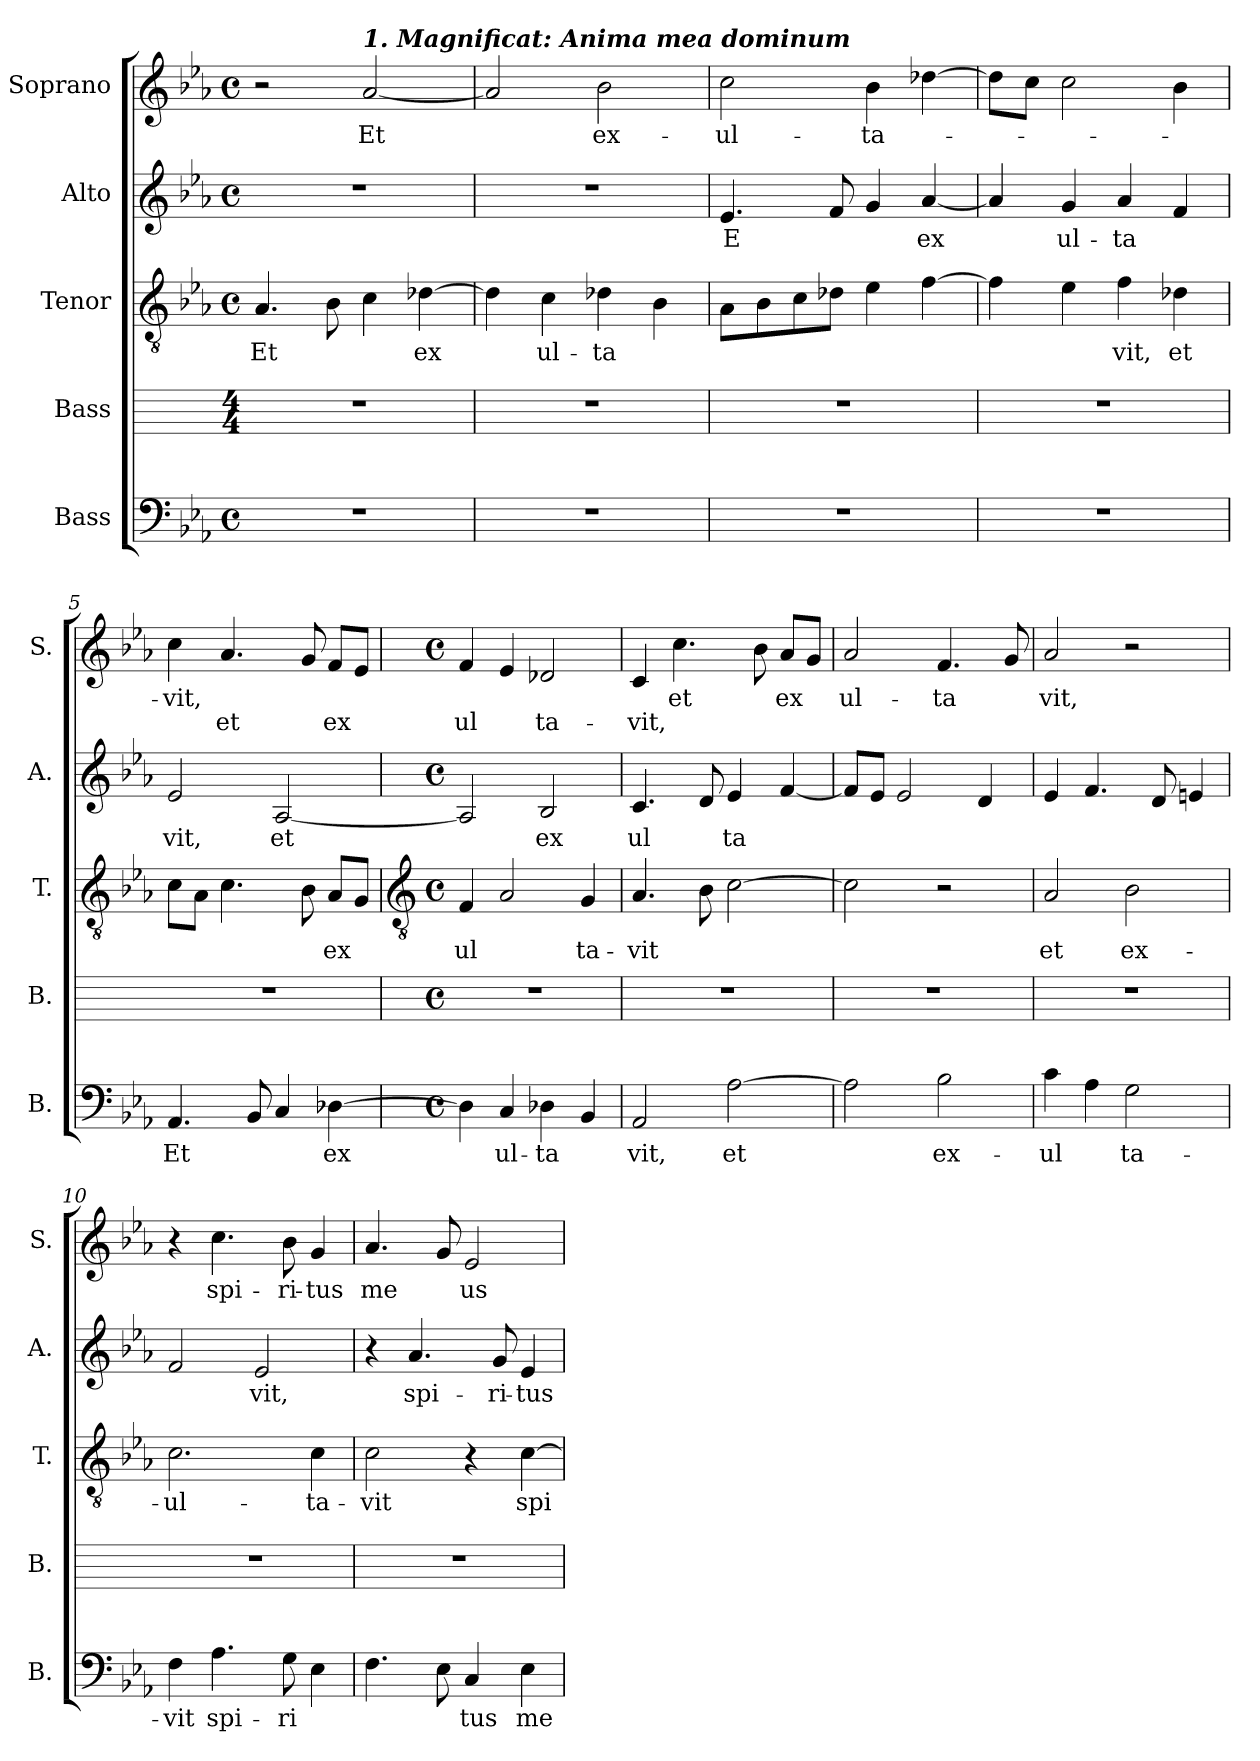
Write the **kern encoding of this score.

**kern	**text	**kern	**kern	**text	**kern	**text	**kern	**text	**text
*part5	*part5	*part4	*part3	*part3	*part2	*part2	*part1	*part1	*part1
*staff5	*staff5	*staff4	*staff3	*staff3	*staff2	*staff2	*staff1	*staff1	*staff1
*I"Bass	*	*I"Bass	*I"Tenor	*	*I"Alto	*	*I"Soprano	*	*
*I'B.	*	*I'B.	*I'T.	*	*I'A.	*	*I'S.	*	*
*clefF4	*	*	*clefGv2	*	*clefG2	*	*clefG2	*	*
*k[b-e-a-]	*	*	*k[b-e-a-]	*	*k[b-e-a-]	*	*k[b-e-a-]	*	*
*E-:	*	*	*E-:	*	*E-:	*	*E-:	*	*
*M4/4	*	*M4/4	*M4/4	*	*M4/4	*	*M4/4	*	*
*met(c)	*	*	*met(c)	*	*met(c)	*	*met(c)	*	*
=1	=1	=1	=1	=1	=1	=1	=1	=1	=1
!	!	!	!	!LO:LY:b	!	!	!	!	!
1r	.	1r	4.A-	Et	1r	.	2r	.	.
.	.	.	8B-	.	.	.	.	.	.
!	!	!	!	!	!	!	!LO:TX:a:Bi:t=1. Magnificat&colon; Anima mea dominum	!	!
!	!	!	!	!	!	!	!	!LO:LY:b	!
.	.	.	4c	.	.	.	[2a-	Et	.
!	!	!	!	!LO:LY:b	!	!	!	!	!
.	.	.	[4d-X	ex	.	.	.	.	.
=2	=2	=2	=2	=2	=2	=2	=2	=2	=2
1r	.	1r	4d-]	.	1r	.	2a-]	.	.
!	!	!	!	!LO:LY:b	!	!	!	!	!
.	.	.	4c	ul-	.	.	.	.	.
!	!	!	!	!LO:LY:b	!	!	!	!LO:LY:b	!
.	.	.	4d-	-ta	.	.	2b-	ex-	.
.	.	.	4B-	.	.	.	.	.	.
=3	=3	=3	=3	=3	=3	=3	=3	=3	=3
!	!	!	!	!	!	!LO:LY:b	!	!LO:LY:b	!
1r	.	1r	8A-L	.	4.e-	E	2cc	-ul-	.
.	.	.	8B-	.	.	.	.	.	.
.	.	.	8c	.	.	.	.	.	.
.	.	.	8d-J	.	8f	.	.	.	.
!	!	!	!	!	!	!	!	!LO:LY:b	!
.	.	.	4e-	.	4g	.	4b-	-ta-	.
!	!	!	!	!	!	!LO:LY:b	!	!	!
.	.	.	[4f	.	[4a-	ex	[4dd-X	.	.
=4	=4	=4	=4	=4	=4	=4	=4	=4	=4
1r	.	1r	4f]	.	4a-]	.	8dd-L]	.	.
.	.	.	.	.	.	.	8ccJ	.	.
!	!	!	!	!	!	!LO:LY:b	!	!	!
.	.	.	4e-	.	4g	ul-	2cc	.	.
!	!	!	!	!LO:LY:b	!	!LO:LY:b	!	!	!
.	.	.	4f	vit,	4a-	-ta	.	.	.
!	!	!	!	!LO:LY:b	!	!	!	!	!
.	.	.	4d-	et	4f	.	4b-	.	.
=5	=5	=5	=5	=5	=5	=5	=5	=5	=5
!	!LO:LY:b	!	!	!	!	!LO:LY:b	!	!LO:LY:b	!
4.AA-	Et	1r	8cL	.	2e-	vit,	4cc	-vit,	.
.	.	.	8A-J	.	.	.	.	.	.
!	!	!	!	!	!	!	!	!	!LO:LY:b
.	.	.	4.c	.	.	.	4.a-	.	et
8BB-	.	.	.	.	.	.	.	.	.
!	!	!	!	!	!	!LO:LY:b	!	!	!
4C	.	.	.	.	[2A-	et	.	.	.
.	.	.	8B-	.	.	.	8g	.	.
!	!LO:LY:b	!	!	!LO:LY:b	!	!	!	!	!LO:LY:b
[4D-	ex	.	8A-L	ex	.	.	8fL	.	ex
.	.	.	8GJ	.	.	.	8e-J	.	.
!!LO:LB:g=z
=6	=6	=6	=6	=6	=6	=6	=6	=6	=6
*	*	*	*clefGv2	*	*	*	*	*	*
*M4/4	*	*M4/4	*M4/4	*	*M4/4	*	*M4/4	*	*
*met(c)	*	*met(c)	*met(c)	*	*met(c)	*	*met(c)	*	*
!	!	!	!	!LO:LY:b	!	!	!	!	!LO:LY:b
4D-]	.	1r	4F	ul	2A-]	.	4f	.	ul
!	!LO:LY:b	!	!	!	!	!	!	!	!
4C	ul-	.	2A-	.	.	.	4e-	.	.
!	!LO:LY:b	!	!	!	!	!LO:LY:b	!	!	!LO:LY:b
4D-	-ta	.	.	.	2B-	ex	2d-	.	ta-
!	!	!	!	!LO:LY:b	!	!	!	!	!
4BB-	.	.	4G	ta-	.	.	.	.	.
=7	=7	=7	=7	=7	=7	=7	=7	=7	=7
!	!LO:LY:b	!	!	!LO:LY:b	!	!LO:LY:b	!	!	!LO:LY:b
2AA-	vit,	1r	4.A-	-vit	4.c	ul	4c	.	-vit,
!	!	!	!	!	!	!	!	!LO:LY:b	!
.	.	.	.	.	.	.	4.cc	et	.
.	.	.	8B-	.	8d	.	.	.	.
!	!LO:LY:b	!	!	!	!	!LO:LY:b	!	!	!
[2A-	et	.	[2c	.	4e-	ta	.	.	.
.	.	.	.	.	.	.	8b-	.	.
!	!	!	!	!	!	!	!	!LO:LY:b	!
.	.	.	.	.	[4f	.	8a-L	ex	.
.	.	.	.	.	.	.	8gJ	.	.
=8	=8	=8	=8	=8	=8	=8	=8	=8	=8
!	!	!	!	!	!	!	!	!LO:LY:b	!
2A-]	.	1r	2c]	.	8fL]	.	2a-	ul-	.
.	.	.	.	.	8e-J	.	.	.	.
.	.	.	.	.	2e-	.	.	.	.
!	!LO:LY:b	!	!	!	!	!	!	!LO:LY:b	!
2B-	ex-	.	2r	.	.	.	4.f	-ta	.
.	.	.	.	.	4d	.	.	.	.
.	.	.	.	.	.	.	8g	.	.
=9	=9	=9	=9	=9	=9	=9	=9	=9	=9
!	!LO:LY:b	!	!	!LO:LY:b	!	!	!	!LO:LY:b	!
4c	-ul	1r	2A-	et	4e-	.	2a-	vit,	.
4A-	.	.	.	.	4.f	.	.	.	.
!	!LO:LY:b	!	!	!LO:LY:b	!	!	!	!	!
2G	ta-	.	2B-	ex-	.	.	2r	.	.
.	.	.	.	.	8d	.	.	.	.
.	.	.	.	.	4e	.	.	.	.
=10	=10	=10	=10	=10	=10	=10	=10	=10	=10
!	!LO:LY:b	!	!	!LO:LY:b	!	!	!	!	!
4F	-vit	1r	2.c	-ul-	2f	.	4r	.	.
!	!LO:LY:b	!	!	!	!	!	!	!LO:LY:b	!
4.A-	spi-	.	.	.	.	.	4.cc	spi-	.
!	!	!	!	!	!	!LO:LY:b	!	!	!
.	.	.	.	.	2e-	vit,	.	.	.
!	!LO:LY:b	!	!	!	!	!	!	!LO:LY:b	!
8G	-ri	.	.	.	.	.	8b-	-ri-	.
!	!	!	!	!LO:LY:b	!	!	!	!LO:LY:b	!
4E-	.	.	4c	-ta-	.	.	4g	-tus	.
=11	=11	=11	=11	=11	=11	=11	=11	=11	=11
!	!	!	!	!LO:LY:b	!	!	!	!LO:LY:b	!
4.F	.	1r	2c	-vit	4r	.	4.a-	me	.
!	!	!	!	!	!	!LO:LY:b	!	!	!
.	.	.	.	.	4.a-	spi-	.	.	.
8E-	.	.	.	.	.	.	8g	.	.
!	!LO:LY:b	!	!	!	!	!	!	!LO:LY:b	!
4C	tus	.	4r	.	.	.	2e-	us	.
!	!	!	!	!	!	!LO:LY:b	!	!	!
.	.	.	.	.	8g	-ri-	.	.	.
!	!LO:LY:b	!	!	!LO:LY:b	!	!LO:LY:b	!	!	!
4E-	me	.	[4c	spi	4e-	-tus	.	.	.
=	=	=	=	=	=	=	=	=	=
*-	*-	*-	*-	*-	*-	*-	*-	*-	*-
